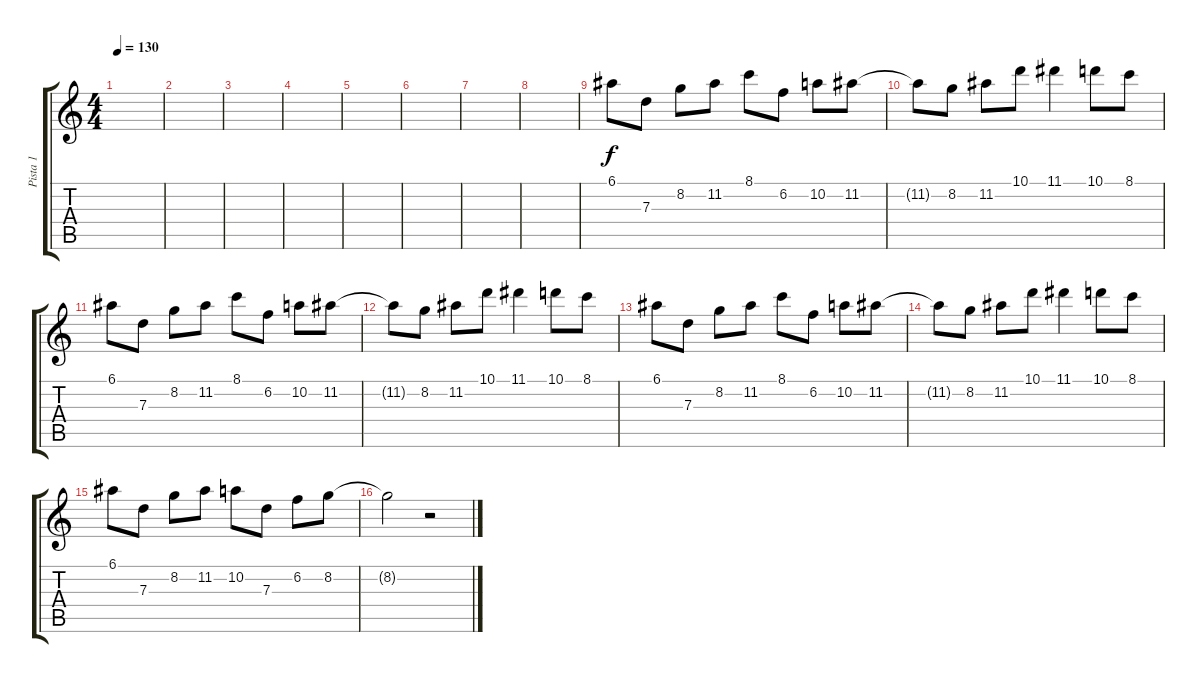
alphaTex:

\track ("Pista 1" "Pista 1") {instrument distortionguitar}
\staff {score tabs}
\tuning (E4 B3 G3 D3 A2 E2) {hide}
\ts (4 4)
\tempo 130
\clef g2
\ks c
|
|
|
|
|
|
|
|
6.1.8 7.3.8 8.2.8 11.2.8 8.1.8 6.2.8 10.2.8 11.2.8 |
11.2{t}.8 8.2.8 11.2.8 10.1.8 11.1.4 10.1.8 8.1.8 |
6.1.8 7.3.8 8.2.8 11.2.8 8.1.8 6.2.8 10.2.8 11.2.8 |
11.2{t}.8 8.2.8 11.2.8 10.1.8 11.1.4 10.1.8 8.1.8 |
6.1.8 7.3.8 8.2.8 11.2.8 8.1.8 6.2.8 10.2.8 11.2.8 |
11.2{t}.8 8.2.8 11.2.8 10.1.8 11.1.4 10.1.8 8.1.8 |
6.1.8 7.3.8 8.2.8 11.2.8 10.2.8 7.3.8 6.2.8 8.2.8 |
8.2{t}.2 r.2
